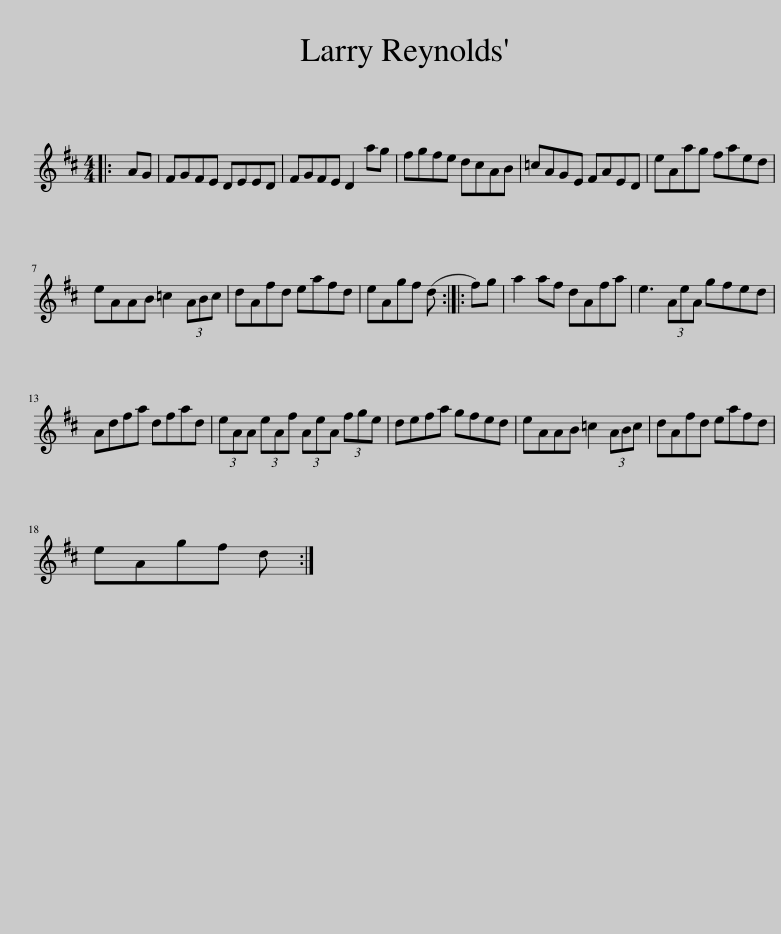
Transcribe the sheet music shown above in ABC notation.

X:1
L:1/8
M:4/4
I:linebreak $
K:D
V:1 treble
V:1
|: AG | FGFE DEED | FGFE D2 ag | fgfe dcAB | =cAGE FAED | %5
 eAag faed |$ eAAB =c2 (3ABc | dAfd eafd | eAgf (d :: f)g | %10
 a2 af dAfa | e3 (3AeA gfed |$ Adfa dfad | (3eAA (3eAf (3AeA (3fge | defa gfed | %15
 eAAB =c2 (3ABc | dAfd eafd |$ eAgf d :| %18
